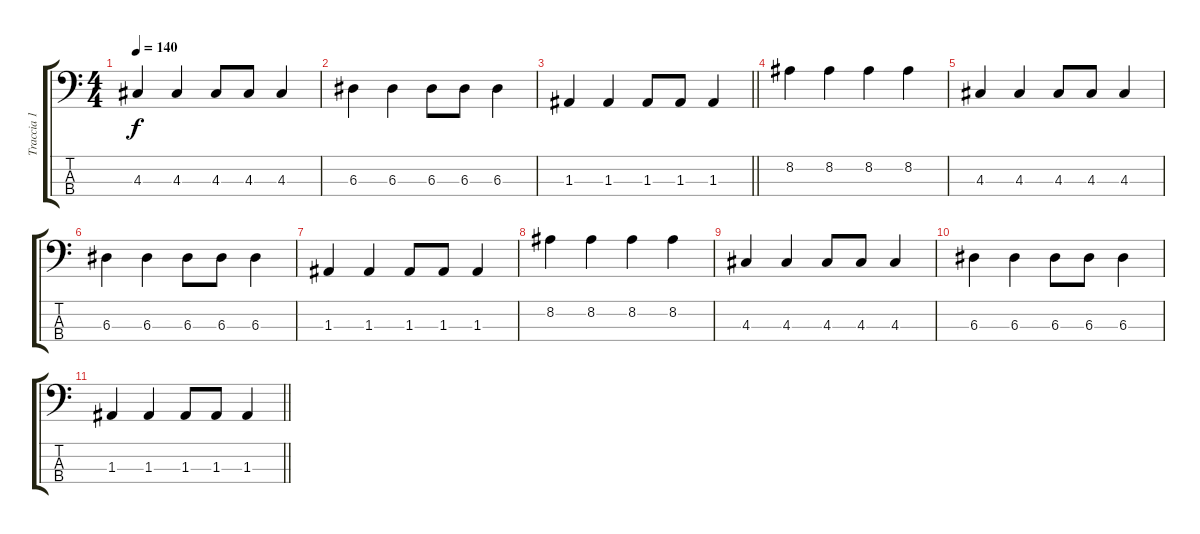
\track ("Traccia 1" "Traccia 1") {instrument electricbassfinger}
\staff {score tabs}
\tuning (G2 D2 A1 E1) {hide}
\ts (4 4)
\tempo 140
\clef f4
\ks c
4.3.4{dy f} 4.3.4 4.3.8 4.3.8 4.3.4 |
6.3.4 6.3.4 6.3.8 6.3.8 6.3.4 |
\barLineRight lightlight
1.3.4 1.3.4 1.3.8 1.3.8 1.3.4 |
8.2.4 8.2.4 8.2.4 8.2.4 |
4.3.4 4.3.4 4.3.8 4.3.8 4.3.4 |
6.3.4 6.3.4 6.3.8 6.3.8 6.3.4 |
1.3.4 1.3.4 1.3.8 1.3.8 1.3.4 |
8.2.4 8.2.4 8.2.4 8.2.4 |
4.3.4 4.3.4 4.3.8 4.3.8 4.3.4 |
6.3.4 6.3.4 6.3.8 6.3.8 6.3.4 |
\barLineRight lightlight
1.3.4 1.3.4 1.3.8 1.3.8 1.3.4
